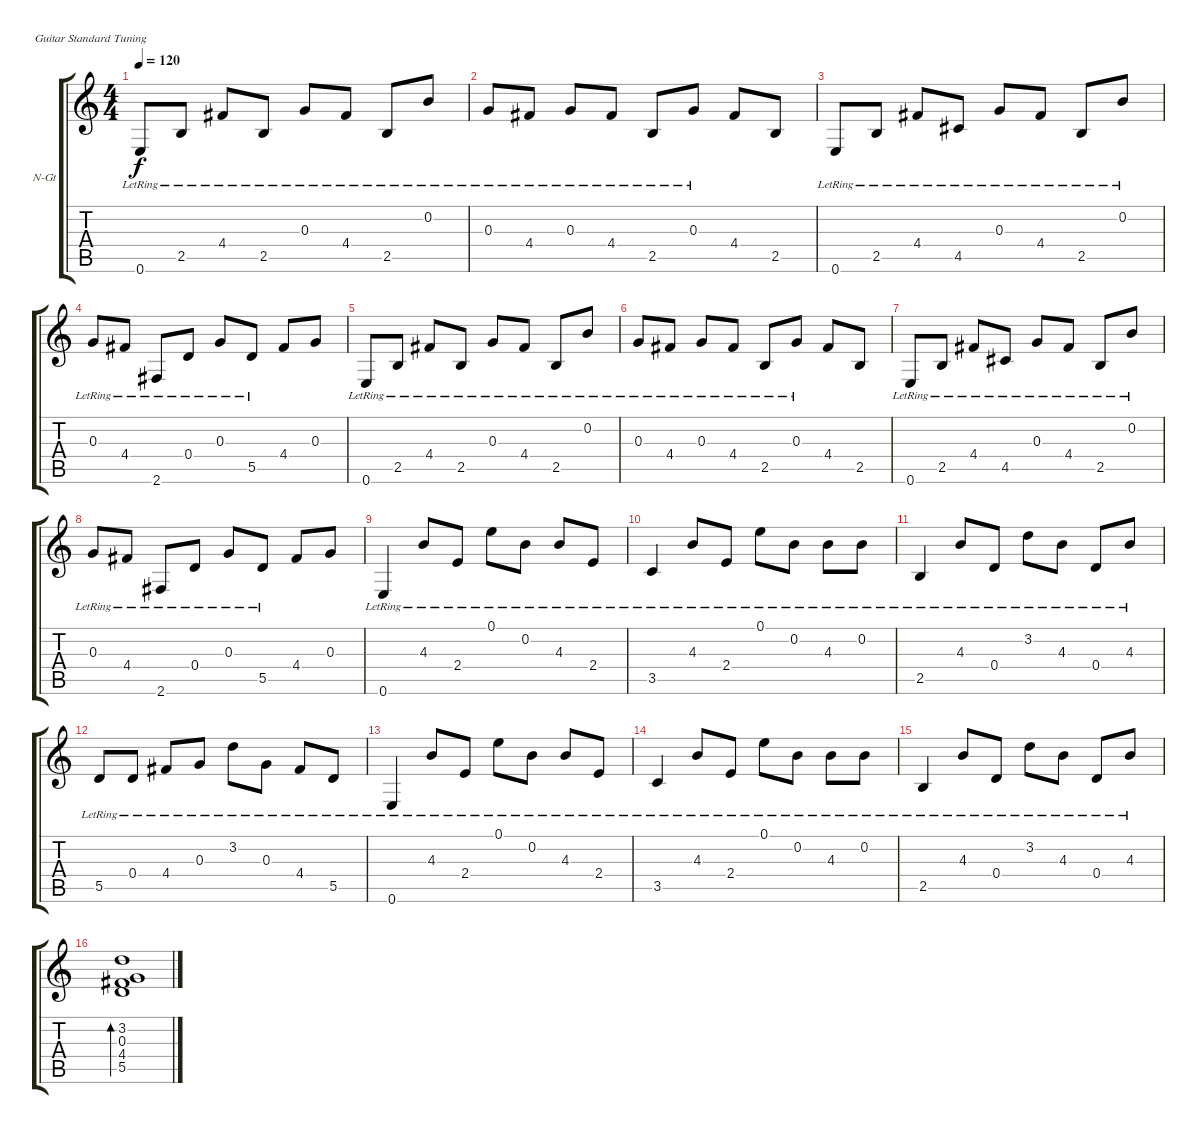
\bracketExtendMode groupsimilarinstruments
\firstSystemTrackNameOrientation horizontal
\otherSystemsTrackNameOrientation horizontal
\track ("Zakk Wylde - Acoustic" "N-Gt") {instrument acousticguitarnylon}
\staff {score tabs}
\tuning (E4 B3 G3 D3 A2 E2)
\ts (4 4)
\tempo 120
\clef g2
\ks c
0.6{lr}.8{dy f instrument acousticguitarnylon} 2.5{lr}.8 4.4{lr}.8 2.5{lr}.8 0.3{lr}.8 4.4{lr}.8 2.5{lr}.8 0.2{lr}.8 |
0.3{lr}.8 4.4{lr}.8 0.3{lr}.8 4.4{lr}.8 2.5{lr}.8 0.3{lr}.8 4.4.8 2.5.8 |
0.6{lr}.8 2.5{lr}.8 4.4{lr}.8 4.5{lr}.8 0.3{lr}.8 4.4{lr}.8 2.5{lr}.8 0.2{lr}.8 |
0.3{lr}.8 4.4{lr}.8 2.6{lr}.8 0.4{lr}.8 0.3{lr}.8 5.5{lr}.8 4.4.8 0.3.8 |
0.6{lr}.8 2.5{lr}.8 4.4{lr}.8 2.5{lr}.8 0.3{lr}.8 4.4{lr}.8 2.5{lr}.8 0.2{lr}.8 |
0.3{lr}.8 4.4{lr}.8 0.3{lr}.8 4.4{lr}.8 2.5{lr}.8 0.3{lr}.8 4.4.8 2.5.8 |
0.6{lr}.8 2.5{lr}.8 4.4{lr}.8 4.5{lr}.8 0.3{lr}.8 4.4{lr}.8 2.5{lr}.8 0.2{lr}.8 |
0.3{lr}.8 4.4{lr}.8 2.6{lr}.8 0.4{lr}.8 0.3{lr}.8 5.5{lr}.8 4.4.8 0.3.8 |
0.6{lr}.4 4.3{lr}.8 2.4{lr}.8 0.1{lr}.8 0.2{lr}.8 4.3{lr}.8 2.4{lr}.8 |
3.5{lr}.4 4.3{lr}.8 2.4{lr}.8 0.1{lr}.8 0.2{lr}.8 4.3{lr}.8 0.2{lr}.8 |
2.5{lr}.4 4.3{lr}.8 0.4{lr}.8 3.2{lr}.8 4.3{lr}.8 0.4{lr}.8 4.3{lr}.8 |
5.5{lr}.8 0.4{lr}.8 4.4{lr}.8 0.3{lr}.8 3.2{lr}.8 0.3{lr}.8 4.4{lr}.8 5.5{lr}.8 |
0.6{lr}.4 4.3{lr}.8 2.4{lr}.8 0.1{lr}.8 0.2{lr}.8 4.3{lr}.8 2.4{lr}.8 |
3.5{lr}.4 4.3{lr}.8 2.4{lr}.8 0.1{lr}.8 0.2{lr}.8 4.3{lr}.8 0.2{lr}.8 |
2.5{lr}.4 4.3{lr}.8 0.4{lr}.8 3.2{lr}.8 4.3{lr}.8 0.4{lr}.8 4.3{lr}.8 |
(3.2 0.3 4.4 5.5).1{bd 480}
